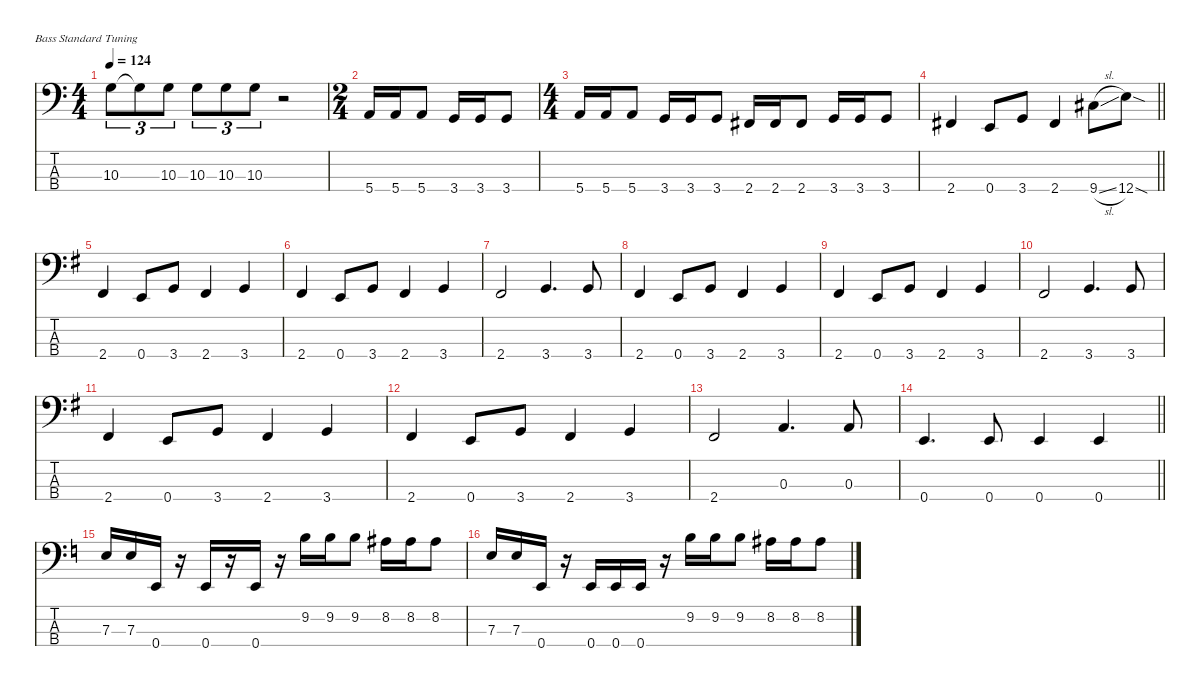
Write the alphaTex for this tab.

\defaultSystemsLayout 4
\hideDynamics
\bracketExtendMode nobrackets
\singleTrackTrackNamePolicy hidden
\multiTrackTrackNamePolicy hidden
\otherSystemsTrackNameOrientation horizontal
\track ("Bass Gtr" "el.bs.") {instrument electricbasspick}
\staff {score tabs}
\tuning (G2 D2 A1 E1)
\ts (4 4)
\tempo 124
\clef f4
\ks c
10.3.8{tu (3 2) dy fff beam Down} 10.3{t}.8{tu (3 2) beam Down} 10.3.8{tu (3 2) beam Down} 10.3.8{tu (3 2) beam Down} 10.3.8{tu (3 2) beam Down} 10.3.8{tu (3 2) beam Down} r.2{beam Down} |
\ts (2 4)
\beaming (8 2 2)
5.4.16{beam Up} 5.4.16{beam Up} 5.4.8{beam Up} 3.4.16{beam Up} 3.4.16{beam Up} 3.4.8{beam Up} |
\ts (4 4)
\beaming (8 2 2 2 2)
5.4.16{beam Up} 5.4.16{beam Up} 5.4.8{beam Up} 3.4.16{beam Up} 3.4.16{beam Up} 3.4.8{beam Up} 2.4{acc #}.16{beam Up} 2.4{acc #}.16{beam Up} 2.4{acc #}.8{beam Up} 3.4.16{beam Up} 3.4.16{beam Up} 3.4.8{beam Up} |
\barLineRight lightlight
2.4{acc #}.4{beam Up} 0.4.8{beam Up} 3.4.8{beam Up} 2.4{acc #}.4{beam Up} 9.4{sl acc #}.8{beam Down} 12.4{sod}.8{beam Down} |
\ks g
2.4{acc #}.4{beam Up} 0.4{acc forcenatural}.8{beam Up} 3.4{acc forcenatural}.8{beam Up} 2.4{acc #}.4{beam Up} 3.4{acc forcenatural}.4{beam Up} |
2.4{acc #}.4{beam Up} 0.4{acc forcenatural}.8{beam Up} 3.4{acc forcenatural}.8{beam Up} 2.4{acc #}.4{beam Up} 3.4{acc forcenatural}.4{beam Up} |
2.4{acc #}.2{beam Up} 3.4{acc forcenatural}.4{d beam Up} 3.4{acc forcenatural}.8{beam Up} |
2.4{acc #}.4{beam Up} 0.4{acc forcenatural}.8{beam Up} 3.4{acc forcenatural}.8{beam Up} 2.4{acc #}.4{beam Up} 3.4{acc forcenatural}.4{beam Up} |
2.4{acc #}.4{beam Up} 0.4{acc forcenatural}.8{beam Up} 3.4{acc forcenatural}.8{beam Up} 2.4{acc #}.4{beam Up} 3.4{acc forcenatural}.4{beam Up} |
2.4{acc #}.2{beam Up} 3.4{acc forcenatural}.4{d beam Up} 3.4{acc forcenatural}.8{beam Up} |
2.4{acc #}.4{beam Up} 0.4{acc forcenatural}.8{beam Up} 3.4{acc forcenatural}.8{beam Up} 2.4{acc #}.4{beam Up} 3.4{acc forcenatural}.4{beam Up} |
2.4{acc #}.4{beam Up} 0.4{acc forcenatural}.8{beam Up} 3.4{acc forcenatural}.8{beam Up} 2.4{acc #}.4{beam Up} 3.4{acc forcenatural}.4{beam Up} |
2.4{acc #}.2{beam Up} 0.3{acc forcenatural}.4{d beam Up} 0.3{acc forcenatural}.8{beam Up} |
\barLineRight lightlight
0.4{acc forcenatural}.4{d beam Up} 0.4{acc forcenatural}.8{beam Up} 0.4{acc forcenatural}.4{beam Up} 0.4{acc forcenatural}.4{beam Up} |
\ks c
7.3.16{beam Up} 7.3.16{beam Up} 0.4.16{beam Up} r.16{beam Up} 0.4.16{beam Up} r.16{beam Up} 0.4.16{beam Up} r.16{beam Up} 9.2.16{beam Down} 9.2.16{beam Down} 9.2.8{beam Down} 8.2{acc #}.16{beam Down} 8.2{acc #}.16{beam Down} 8.2{acc #}.8{beam Down} |
7.3.16{beam Up} 7.3.16{beam Up} 0.4.16{beam Up} r.16{beam Up} 0.4.16{beam Up} 0.4.16{beam Up} 0.4.16{beam Up} r.16{beam Up} 9.2.16{beam Down} 9.2.16{beam Down} 9.2.8{beam Down} 8.2{acc #}.16{beam Down} 8.2{acc #}.16{beam Down} 8.2{acc #}.8{beam Down}
